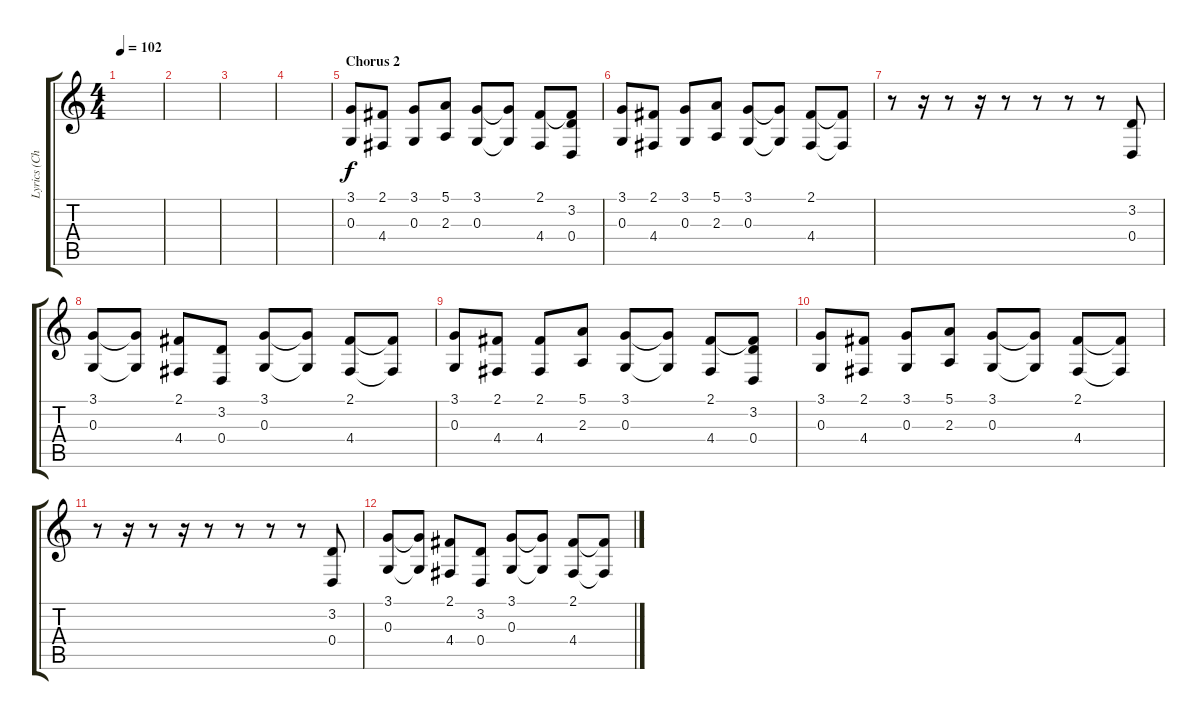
\track ("Lyrics (Chester)" "Lyrics (Ch") {instrument bassoon}
\staff {score tabs}
\tuning (E4 B3 G3 D3 A2 E2) {hide}
\ts (4 4)
\tempo 102
\clef g2
\ks c
|
|
|
|
\section ("" "Chorus 2")
(3.1 0.3).8{instrument bassoon} (2.1 4.4).8 (3.1 0.3).8 (5.1 2.3).8 (3.1 0.3).8 (3.1{t} 0.3{t}).8 (2.1 4.4).8 (2.1{t} 3.2 0.4).8 |
(3.1 0.3).8 (2.1 4.4).8 (3.1 0.3).8 (5.1 2.3).8 (3.1 0.3).8 (3.1{t} 0.3{t}).8 (2.1 4.4).8 (2.1{t} 4.4{t}).8 |
r.8 r.16 r.8 r.16 r.8 r.8 r.8 r.8 (3.2 0.4).8{volume 14 instrument bassoon} |
(3.1 0.3).8 (3.1{t} 0.3{t}).8 (2.1 4.4).8 (3.2 0.4).8 (3.1 0.3).8 (3.1{t} 0.3{t}).8 (2.1 4.4).8 (2.1{t} 4.4{t}).8 |
(3.1 0.3).8{instrument bassoon} (2.1 4.4).8 (2.1 4.4).8 (5.1 2.3).8 (3.1 0.3).8 (3.1{t} 0.3{t}).8 (2.1 4.4).8 (2.1{t} 3.2 0.4).8 |
(3.1 0.3).8 (2.1 4.4).8 (3.1 0.3).8 (5.1 2.3).8 (3.1 0.3).8 (3.1{t} 0.3{t}).8 (2.1 4.4).8 (2.1{t} 4.4{t}).8 |
r.8 r.16 r.8 r.16 r.8 r.8 r.8 r.8 (3.2 0.4).8{volume 14 instrument bassoon} |
(3.1 0.3).8 (3.1{t} 0.3{t}).8 (2.1 4.4).8 (3.2 0.4).8 (3.1 0.3).8 (3.1{t} 0.3{t}).8 (2.1 4.4).8 (2.1{t} 4.4{t}).8
